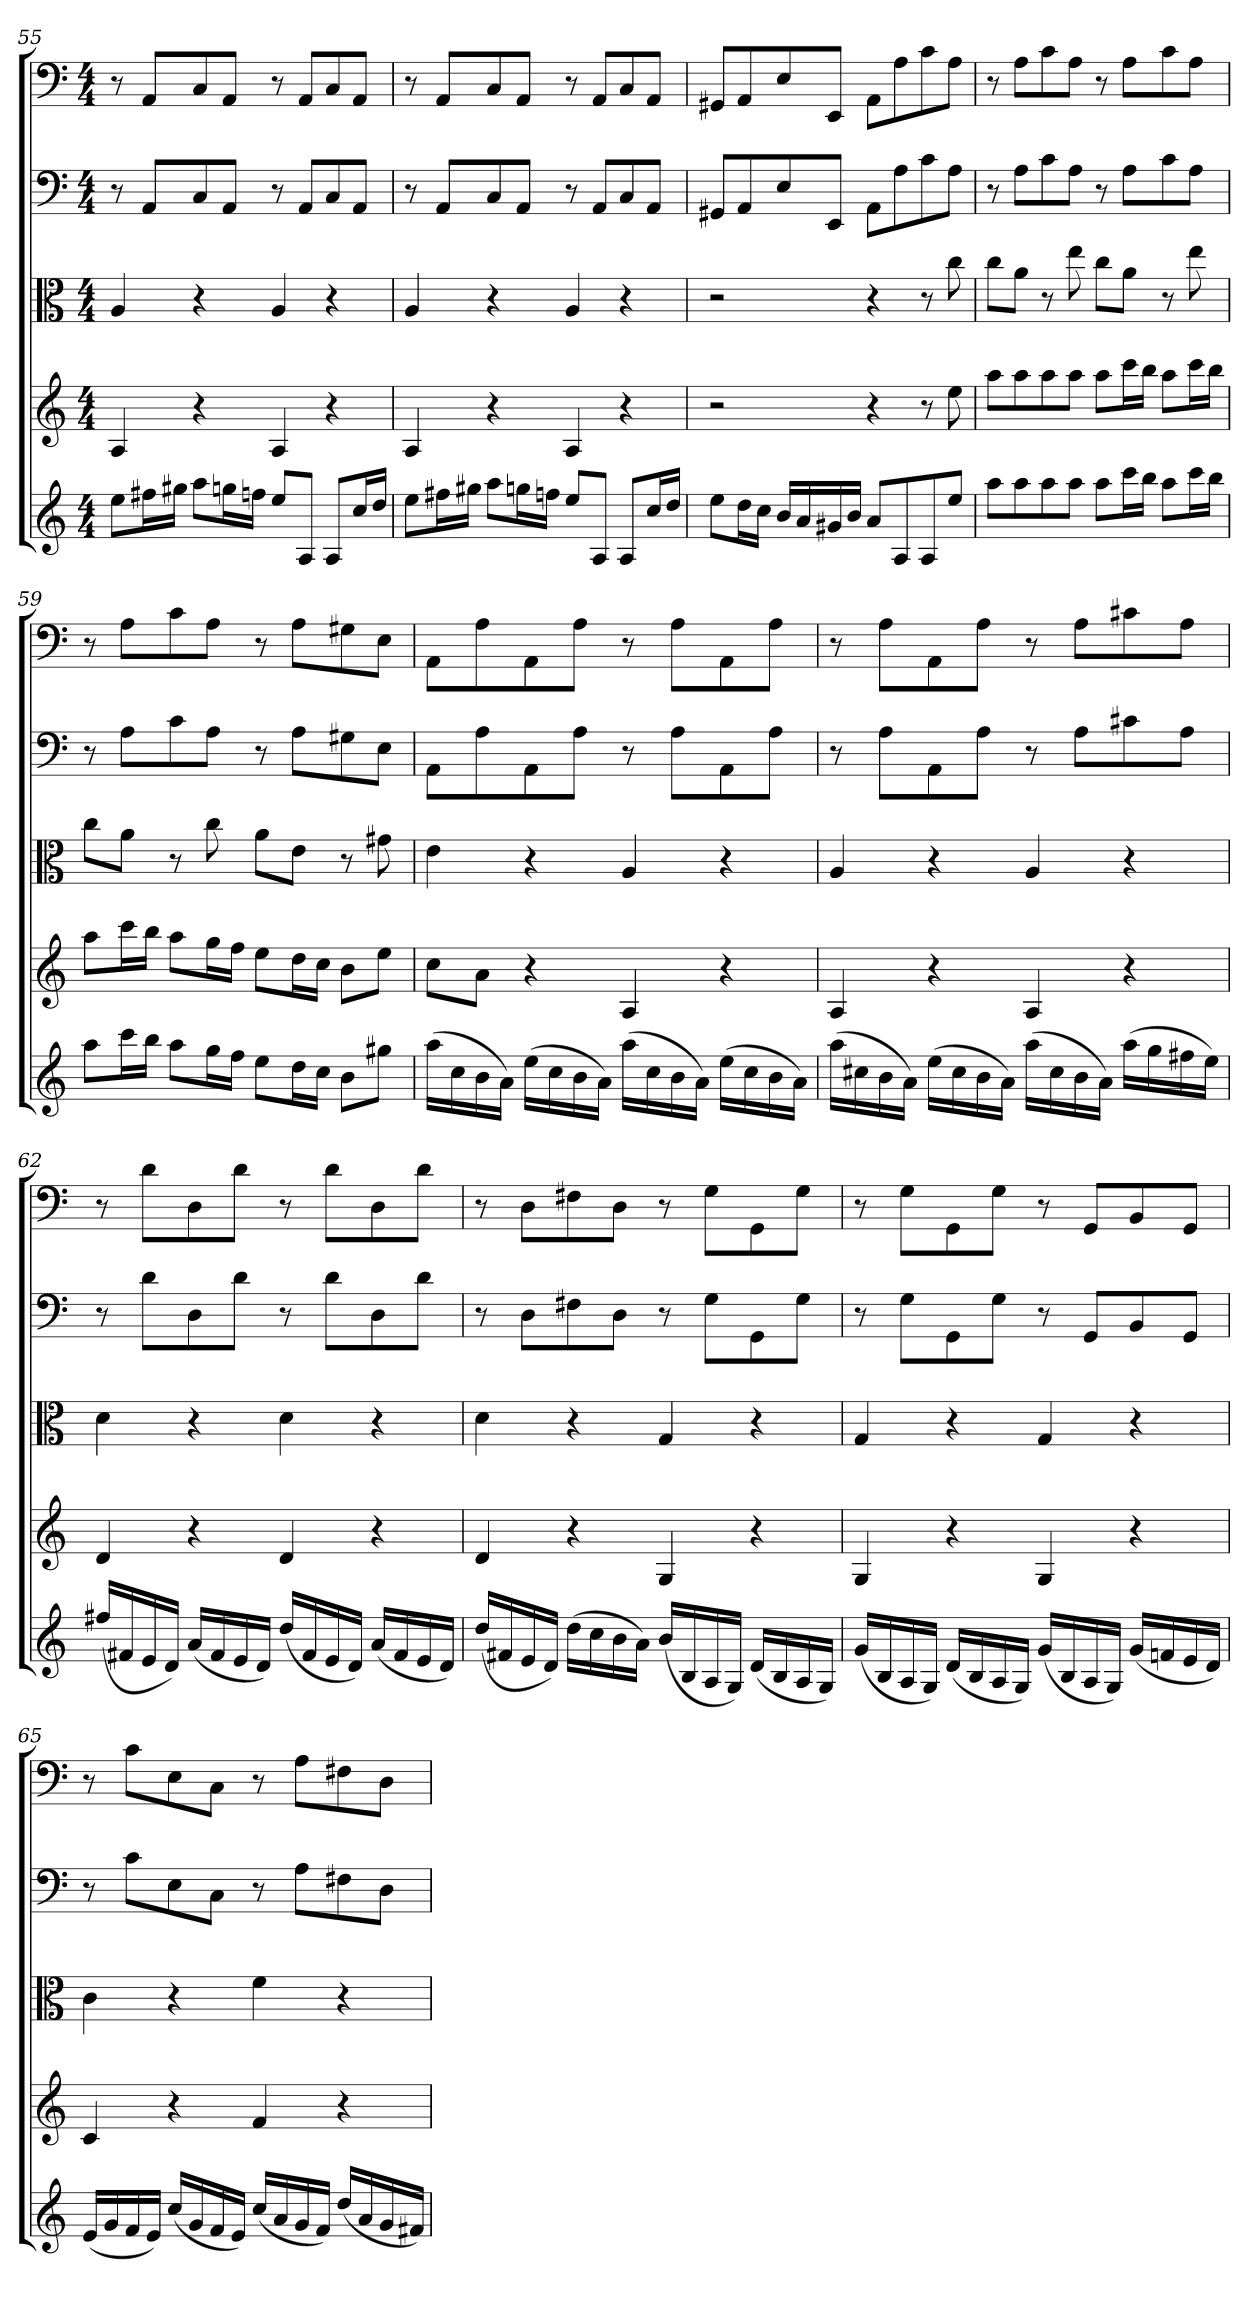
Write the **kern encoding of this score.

**kern	**kern	**kern	**kern	**kern
*part5	*part4	*part3	*part2	*part1
*staff5	*staff4	*staff3	*staff2	*staff1
*clefG2	*clefG2	*clefC3	*clefF4	*clefF4
*k[]	*k[]	*k[]	*k[]	*k[]
*a:	*a:	*a:	*a:	*a:
*M4/4	*M4/4	*M4/4	*M4/4	*M4/4
=55	=55	=55	=55	=55
8ee\L	4A/	4A/	8r	8r
16ff#X\L	.	.	8AA/L	8AA/L
16gg#X\JJ	.	.	.	.
8aa\L	4r	4r	8C/	8C/
16ggn\L	.	.	8AA/J	8AA/J
16ffn\JJ	.	.	.	.
8ee/L	4A/	4A/	8r	8r
8A/J	.	.	8AA/L	8AA/L
8A/L	4r	4r	8C/	8C/
16cc/L	.	.	8AA/J	8AA/J
16dd/JJ	.	.	.	.
=56	=56	=56	=56	=56
8ee\L	4A/	4A/	8r	8r
16ff#X\L	.	.	8AA/L	8AA/L
16gg#X\JJ	.	.	.	.
8aa\L	4r	4r	8C/	8C/
16ggn\L	.	.	8AA/J	8AA/J
16ffn\JJ	.	.	.	.
8ee/L	4A/	4A/	8r	8r
8A/J	.	.	8AA/L	8AA/L
8A/L	4r	4r	8C/	8C/
16cc/L	.	.	8AA/J	8AA/J
16dd/JJ	.	.	.	.
=57	=57	=57	=57	=57
8ee\L	2r	2r	8GG#X/L	8GG#X/L
16dd\L	.	.	8AA/	8AA/
16cc\JJ	.	.	.	.
16b/LL	.	.	8E/	8E/
16a/	.	.	.	.
16g#X/	.	.	8EE/J	8EE/J
16b/JJ	.	.	.	.
8a/L	4r	4r	8AA\L	8AA\L
8A/	.	.	8A\	8A\
8A/	8r	8r	8c\	8c\
8ee/J	8ee\	8cc\	8A\J	8A\J
=58	=58	=58	=58	=58
8aa\L	8aa\L	8cc\L	8r	8r
8aa\	8aa\	8a\J	8A\L	8A\L
8aa\	8aa\	8r	8c\	8c\
8aa\J	8aa\J	8ee\	8A\J	8A\J
8aa\L	8aa\L	8cc\L	8r	8r
16ccc\L	16ccc\L	8a\J	8A\L	8A\L
16bb\JJ	16bb\JJ	.	.	.
8aa\L	8aa\L	8r	8c\	8c\
16ccc\L	16ccc\L	8ee\	8A\J	8A\J
16bb\JJ	16bb\JJ	.	.	.
=59	=59	=59	=59	=59
8aa\L	8aa\L	8cc\L	8r	8r
16ccc\L	16ccc\L	8a\J	8A\L	8A\L
16bb\JJ	16bb\JJ	.	.	.
8aa\L	8aa\L	8r	8c\	8c\
16gg\L	16gg\L	8cc\	8A\J	8A\J
16ff\JJ	16ff\JJ	.	.	.
8ee\L	8ee\L	8a\L	8r	8r
16dd\L	16dd\L	8e\J	8A\L	8A\L
16cc\JJ	16cc\JJ	.	.	.
8b\L	8b\L	8r	8G#X\	8G#X\
8gg#X\J	8ee\J	8g#X\	8E\J	8E\J
=60	=60	=60	=60	=60
(16aa\LL	8cc\L	4e\	8AA\L	8AA\L
16cc\	.	.	.	.
16b\	8a\J	.	8A\	8A\
16a\JJ)	.	.	.	.
(16ee\LL	4r	4r	8AA\	8AA\
16cc\	.	.	.	.
16b\	.	.	8A\J	8A\J
16a\JJ)	.	.	.	.
(16aa\LL	4A/	4A/	8r	8r
16cc\	.	.	.	.
16b\	.	.	8A\L	8A\L
16a\JJ)	.	.	.	.
(16ee\LL	4r	4r	8AA\	8AA\
16cc\	.	.	.	.
16b\	.	.	8A\J	8A\J
16a\JJ)	.	.	.	.
=61	=61	=61	=61	=61
(16aa\LL	4A/	4A/	8r	8r
16cc#X\	.	.	.	.
16b\	.	.	8A\L	8A\L
16a\JJ)	.	.	.	.
(16ee\LL	4r	4r	8AA\	8AA\
16cc#\	.	.	.	.
16b\	.	.	8A\J	8A\J
16a\JJ)	.	.	.	.
(16aa\LL	4A/	4A/	8r	8r
16cc#\	.	.	.	.
16b\	.	.	8A\L	8A\L
16a\JJ)	.	.	.	.
(16aa\LL	4r	4r	8c#X\	8c#X\
16gg\	.	.	.	.
16ff#X\	.	.	8A\J	8A\J
16ee\JJ)	.	.	.	.
=62	=62	=62	=62	=62
(16ff#X/LL	4d/	4d\	8r	8r
16f#X/	.	.	.	.
16e/	.	.	8d\L	8d\L
16d/JJ)	.	.	.	.
(16a/LL	4r	4r	8D\	8D\
16f#/	.	.	.	.
16e/	.	.	8d\J	8d\J
16d/JJ)	.	.	.	.
(16dd/LL	4d/	4d\	8r	8r
16f#/	.	.	.	.
16e/	.	.	8d\L	8d\L
16d/JJ)	.	.	.	.
(16a/LL	4r	4r	8D\	8D\
16f#/	.	.	.	.
16e/	.	.	8d\J	8d\J
16d/JJ)	.	.	.	.
=63	=63	=63	=63	=63
(16dd/LL	4d/	4d\	8r	8r
16f#X/	.	.	.	.
16e/	.	.	8D\L	8D\L
16d/JJ)	.	.	.	.
(16dd\LL	4r	4r	8F#X\	8F#X\
16cc\	.	.	.	.
16b\	.	.	8D\J	8D\J
16a\JJ)	.	.	.	.
(16b/LL	4G/	4G/	8r	8r
16B/	.	.	.	.
16A/	.	.	8G\L	8G\L
16G/JJ)	.	.	.	.
(16d/LL	4r	4r	8GG\	8GG\
16B/	.	.	.	.
16A/	.	.	8G\J	8G\J
16G/JJ)	.	.	.	.
=64	=64	=64	=64	=64
(16g/LL	4G/	4G/	8r	8r
16B/	.	.	.	.
16A/	.	.	8G\L	8G\L
16G/JJ)	.	.	.	.
(16d/LL	4r	4r	8GG\	8GG\
16B/	.	.	.	.
16A/	.	.	8G\J	8G\J
16G/JJ)	.	.	.	.
(16g/LL	4G/	4G/	8r	8r
16B/	.	.	.	.
16A/	.	.	8GG/L	8GG/L
16G/JJ)	.	.	.	.
(16g/LL	4r	4r	8BB/	8BB/
16fn/	.	.	.	.
16e/	.	.	8GG/J	8GG/J
16d/JJ)	.	.	.	.
=65	=65	=65	=65	=65
(16e/LL	4c/	4c\	8r	8r
16g/	.	.	.	.
16f/	.	.	8c\L	8c\L
16e/JJ)	.	.	.	.
(16cc/LL	4r	4r	8E\	8E\
16g/	.	.	.	.
16f/	.	.	8C\J	8C\J
16e/JJ)	.	.	.	.
(16cc/LL	4f/	4f\	8r	8r
16a/	.	.	.	.
16g/	.	.	8A\L	8A\L
16f/JJ)	.	.	.	.
(16dd/LL	4r	4r	8F#X\	8F#X\
16a/	.	.	.	.
16g/	.	.	8D\J	8D\J
16f#X/JJ)	.	.	.	.
=	=	=	=	=
*-	*-	*-	*-	*-
